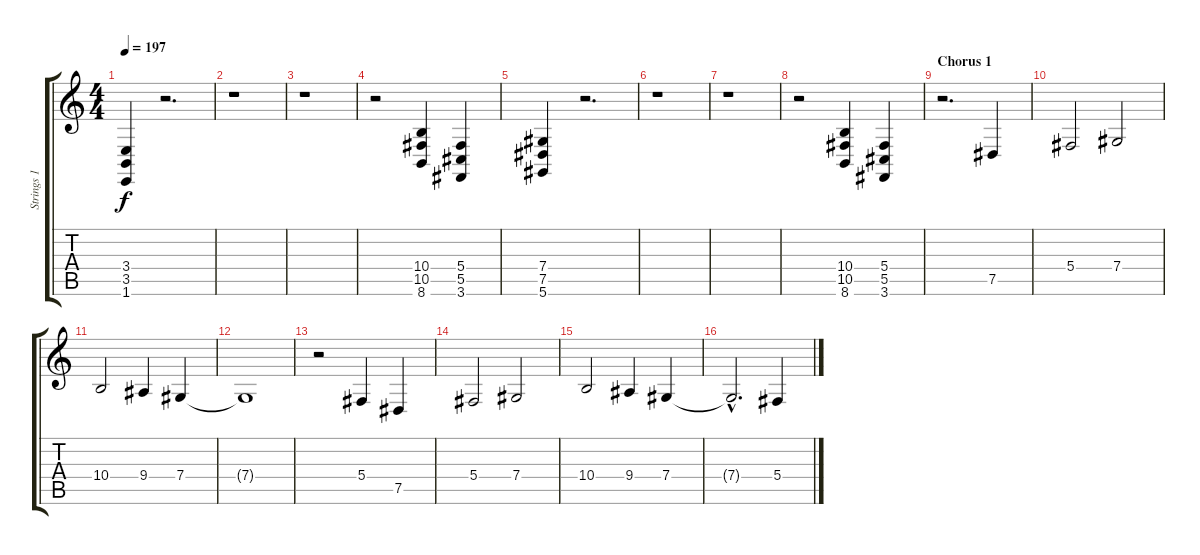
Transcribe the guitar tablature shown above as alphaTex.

\track ("Strings 1" "Strings 1") {instrument stringensemble1}
\staff {score tabs}
\tuning (Eb4 Bb3 Gb3 Db3 Ab2 Eb2) {hide}
\ts (4 4)
\tempo 197
\clef g2
\ks c
(3.4 3.5 1.6).4{dy f} r.2{d} |
r.1 |
r.1 |
r.2 (10.4 10.5 8.6).4 (5.4 5.5 3.6).4 |
(7.4 7.5 5.6).4 r.2{d} |
r.1 |
r.1 |
r.2 (10.4 10.5 8.6).4 (5.4 5.5 3.6).4 |
\section ("" "Chorus 1")
r.2{d volume 13} 7.5.4 |
5.4.2 7.4.2 |
10.4.2 9.4.4 7.4.4 |
7.4{t}.1 |
r.2 5.4.4 7.5.4 |
5.4.2 7.4.2 |
10.4.2 9.4.4 7.4.4 |
7.4{hac t}.2{d} 5.4.4
